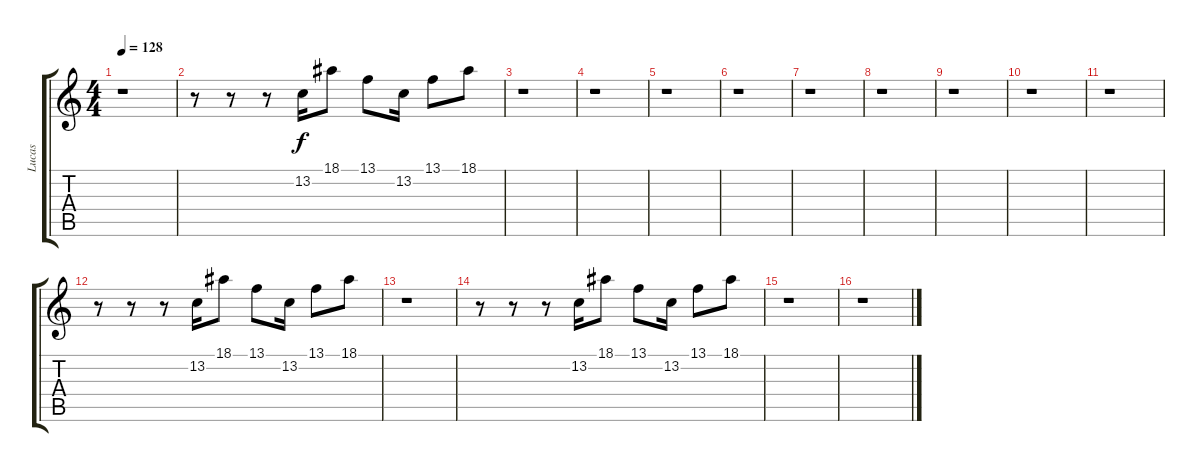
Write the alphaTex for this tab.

\track ("Lucas" "Lucas") {instrument ocarina}
\staff {score tabs}
\tuning (E4 B3 G3 D3 A2 E2) {hide}
\ts (4 4)
\tempo 128
\clef g2
\ks c
r.1{dy f} |
r.8 r.8 r.8 13.2.16 18.1.8 13.1.8 13.2.16 13.1.8 18.1.8 |
r.1 |
r.1 |
r.1 |
r.1 |
r.1 |
r.1 |
r.1 |
r.1 |
r.1 |
r.8 r.8 r.8 13.2.16 18.1.8 13.1.8 13.2.16 13.1.8 18.1.8 |
r.1 |
r.8 r.8 r.8 13.2.16 18.1.8 13.1.8 13.2.16 13.1.8 18.1.8 |
r.1 |
r.1
